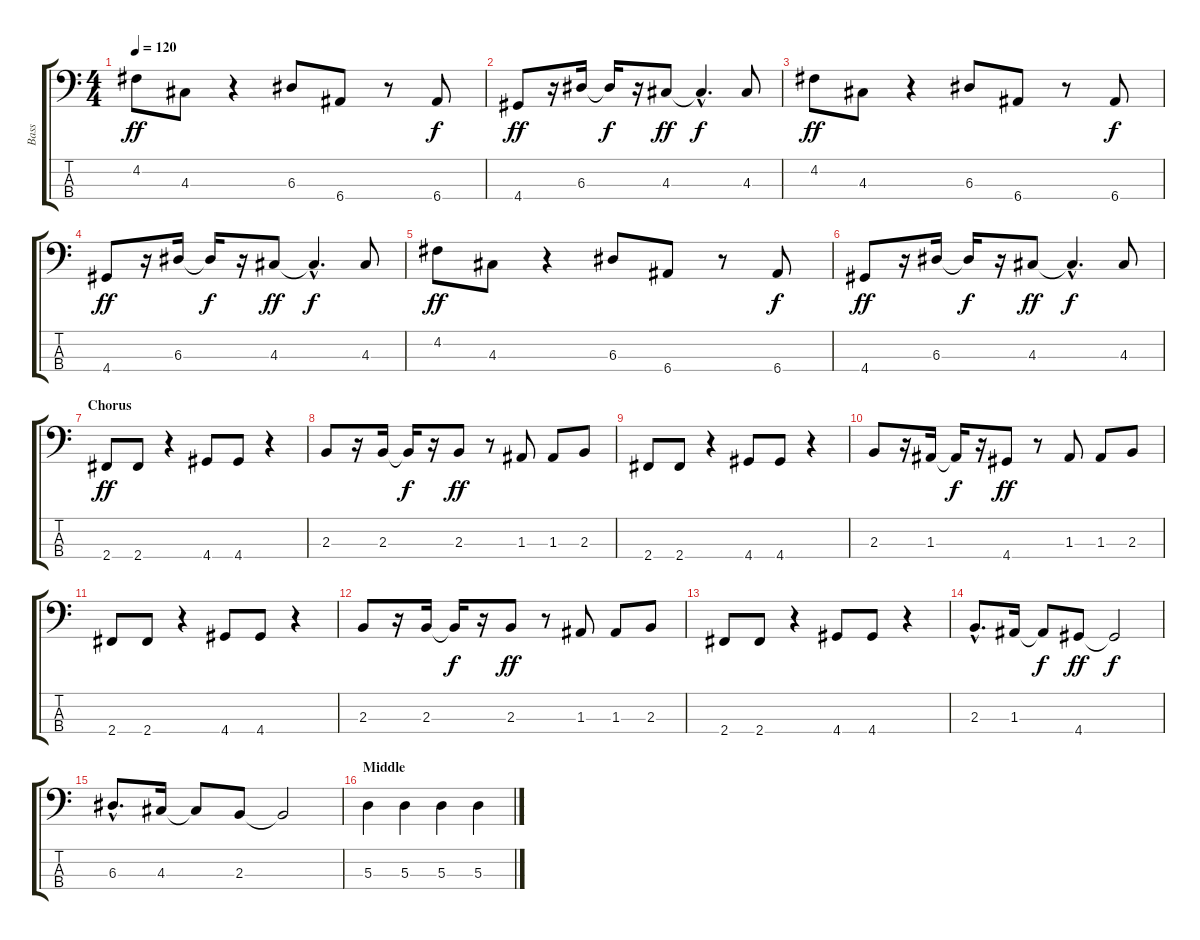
\track ("Bass" "Bass") {instrument electricbassfinger}
\staff {score tabs}
\tuning (G2 D2 A1 E1) {hide}
\ts (4 4)
\tempo 120
\clef f4
\ks c
4.2.8{dy ff} 4.3.8 r.4 6.3.8 6.4.8 r.8 6.4.8{dy f} |
4.4.8{dy ff} r.16 6.3.16 6.3{t}.16{dy f} r.16 4.3.8{dy ff} 4.3{hac t}.4{d dy f} 4.3.8 |
4.2.8{dy ff} 4.3.8 r.4 6.3.8 6.4.8 r.8 6.4.8{dy f} |
4.4.8{dy ff} r.16 6.3.16 6.3{t}.16{dy f} r.16 4.3.8{dy ff} 4.3{hac t}.4{d dy f} 4.3.8 |
4.2.8{dy ff} 4.3.8 r.4 6.3.8 6.4.8 r.8 6.4.8{dy f} |
4.4.8{dy ff} r.16 6.3.16 6.3{t}.16{dy f} r.16 4.3.8{dy ff} 4.3{hac t}.4{d dy f} 4.3.8 |
\section ("" "Chorus")
2.4.8{dy ff} 2.4.8 r.4 4.4.8 4.4.8 r.4 |
2.3.8 r.16 2.3.16 2.3{t}.16{dy f} r.16 2.3.8{dy ff} r.8 1.3.8 1.3.8 2.3.8 |
2.4.8 2.4.8 r.4 4.4.8 4.4.8 r.4 |
2.3.8 r.16 1.3.16 1.3{t}.16{dy f} r.16 4.4.8{dy ff} r.8 1.3.8 1.3.8 2.3.8 |
2.4.8 2.4.8 r.4 4.4.8 4.4.8 r.4 |
2.3.8 r.16 2.3.16 2.3{t}.16{dy f} r.16 2.3.8{dy ff} r.8 1.3.8 1.3.8 2.3.8 |
2.4.8 2.4.8 r.4 4.4.8 4.4.8 r.4 |
2.3{hac}.8{d} 1.3.16 1.3{t}.8{dy f} 4.4.8{dy ff} 4.4{t}.2{dy f} |
6.3{hac}.8{d} 4.3.16 4.3{t}.8 2.3.8 2.3{t}.2 |
\section ("" "Middle")
5.3.4 5.3.4 5.3.4 5.3.4
